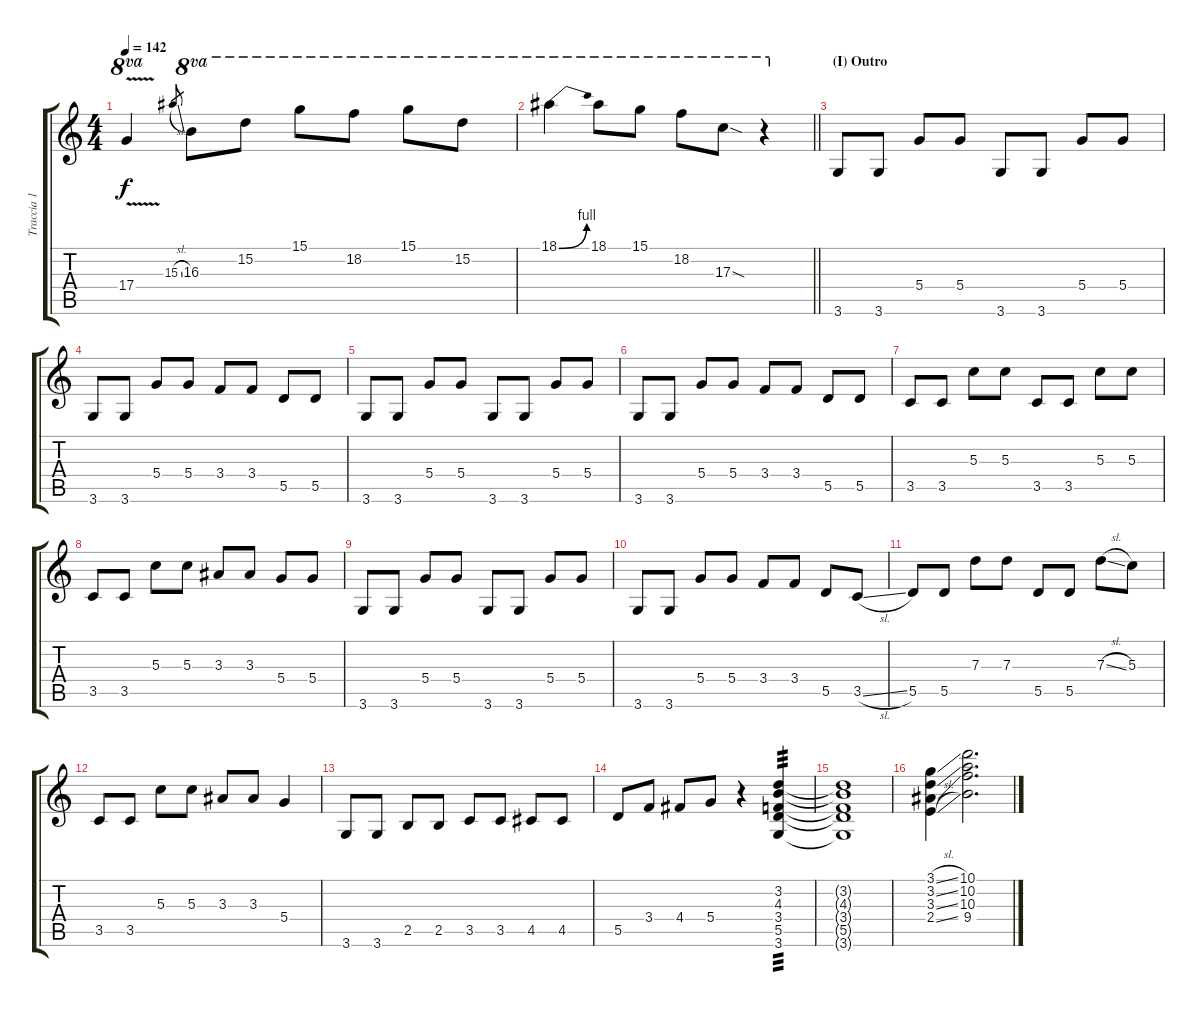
\track ("Traccia 1" "Traccia 1") {instrument overdrivenguitar}
\staff {score tabs}
\tuning (E4 B3 G3 D3 A2 E2) {hide}
\ts (4 4)
\tempo 142
\clef g2
\ks c
17.4{v}.4{ot 8va dy f} 15.3{sl}.8{gr} 16.3.8{ot 8va} 15.2.8{ot 8va} 15.1.8{ot 8va} 18.2.8{ot 8va} 15.1.8{ot 8va} 15.2.8{ot 8va} |
\barLineRight lightlight
18.1{be (bend 0 0 60 4)}.4{ot 8va} 18.1.8{ot 8va} 15.1.8{ot 8va} 18.2.8{ot 8va} 17.3{sod}.8{ot 8va} r.4{ot 8va} |
\section ("" "(I) Outro")
3.6.8 3.6.8 5.4.8 5.4.8 3.6.8 3.6.8 5.4.8 5.4.8 |
3.6.8 3.6.8 5.4.8 5.4.8 3.4.8 3.4.8 5.5.8 5.5.8 |
3.6.8 3.6.8 5.4.8 5.4.8 3.6.8 3.6.8 5.4.8 5.4.8 |
3.6.8 3.6.8 5.4.8 5.4.8 3.4.8 3.4.8 5.5.8 5.5.8 |
3.5.8 3.5.8 5.3.8 5.3.8 3.5.8 3.5.8 5.3.8 5.3.8 |
3.5.8 3.5.8 5.3.8 5.3.8 3.3.8 3.3.8 5.4.8 5.4.8 |
3.6.8 3.6.8 5.4.8 5.4.8 3.6.8 3.6.8 5.4.8 5.4.8 |
3.6.8 3.6.8 5.4.8 5.4.8 3.4.8 3.4.8 5.5.8 3.5{sl}.8 |
5.5.8 5.5.8 7.3.8 7.3.8 5.5.8 5.5.8 7.3{sl}.8 5.3.8 |
3.5.8 3.5.8 5.3.8 5.3.8 3.3.8 3.3.8 5.4.4 |
3.6.8 3.6.8 2.5.8 2.5.8 3.5.8 3.5.8 4.5.8 4.5.8 |
5.5.8 3.4.8 4.4.8 5.4.8 r.4 (3.2 4.3 3.4 5.5 3.6).4{tp 3} |
(3.2{t} 4.3{t} 3.4{t} 5.5{t} 3.6{t}).1 |
(3.1{sl} 3.2{sl} 3.3{sl} 2.4{sl}).4 (10.1 10.2 10.3 9.4).2{d}
